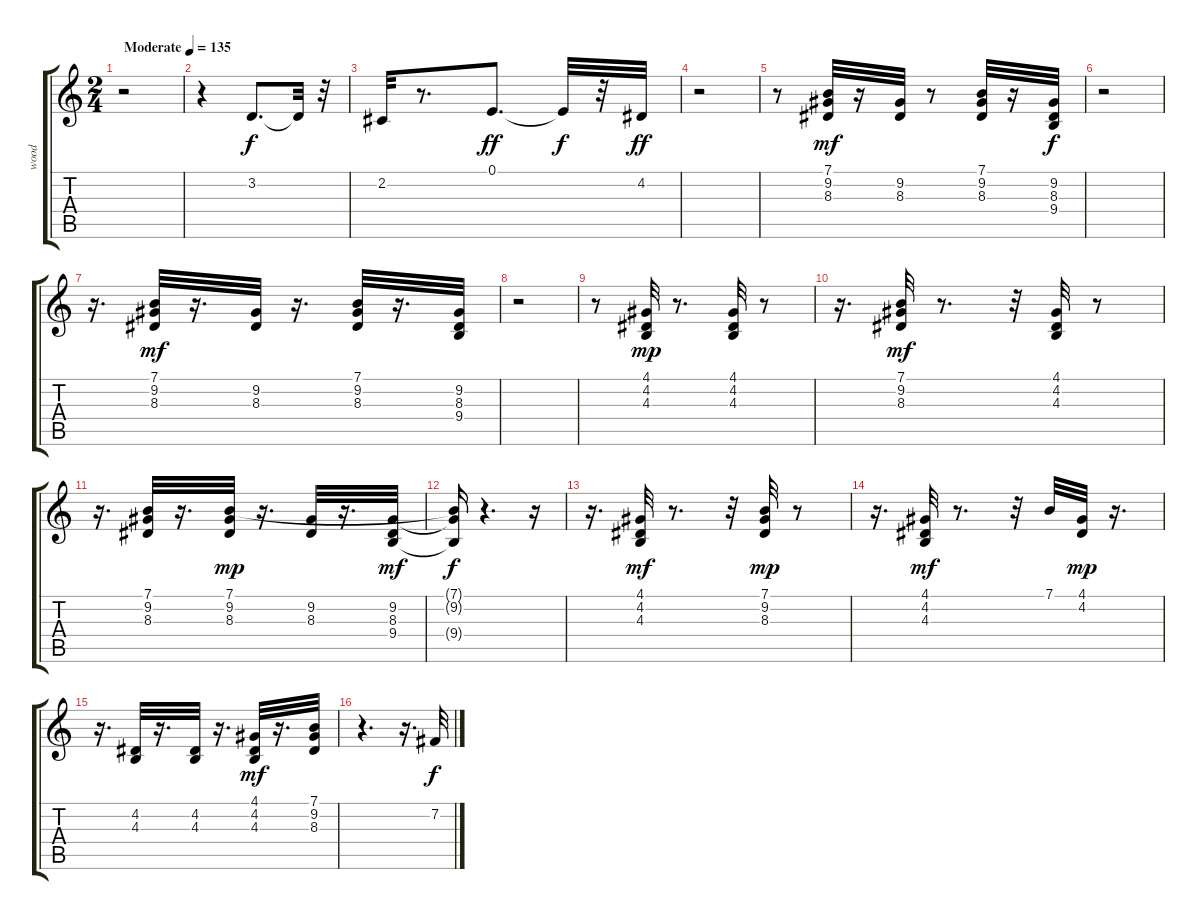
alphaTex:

\track ("wood" "wood") {instrument oboe}
\staff {score tabs}
\tuning (E4 B3 G3 D3 A2 E2) {hide}
\ts (2 4)
\tempo (135 "Moderate")
\clef g2
\ks c
r.2{dy f instrument oboe} |
r.4 3.2.8{d} 3.2{t}.32 r.32 |
2.2.32 r.8{d} 0.1.8{d dy ff} 0.1{t}.32{dy f} r.32 4.2.32{dy ff} |
r.2 |
r.8 (7.1 9.2 8.3).32{dy mf} r.16 (9.2 8.3).32 r.8 (7.1 9.2 8.3).32 r.16 (9.2 8.3 9.4).32{dy f} |
r.2 |
r.16{d} (7.1 9.2 8.3).32{dy mf} r.16{d} (9.2 8.3).32 r.16{d} (7.1 9.2 8.3).32 r.16{d} (9.2 8.3 9.4).32 |
r.2 |
r.8 (4.1 4.2 4.3).32{dy mp} r.8{d} (4.1 4.2 4.3).32 r.8 |
r.16{d} (7.1 9.2 8.3).32{dy mf} r.8{d} r.32 (4.1 4.2 4.3).32 r.8 |
r.16{d} (7.1 9.2 8.3).32 r.16{d} (7.1 9.2 8.3).32{dy mp} r.16{d} (9.2 8.3).32 r.16{d} (9.2 8.3 9.4).32{dy mf} |
(7.1{t} 9.2{t} 9.4{t}).16{dy f} r.4{d} r.16 |
r.16{d} (4.1 4.2 4.3).32{dy mf} r.8{d} r.32 (7.1 9.2 8.3).32{dy mp} r.8 |
r.16{d} (4.1 4.2 4.3).32{dy mf} r.8{d} r.32 7.1.32 (4.1 4.2).32{dy mp} r.16{d} |
r.16{d} (4.2 4.3).32 r.16{d} (4.2 4.3).32 r.16{d} (4.1 4.2 4.3).32{dy mf} r.16{d} (7.1 9.2 8.3).32 |
r.4{d} r.16{d} 7.2.32{dy f}
